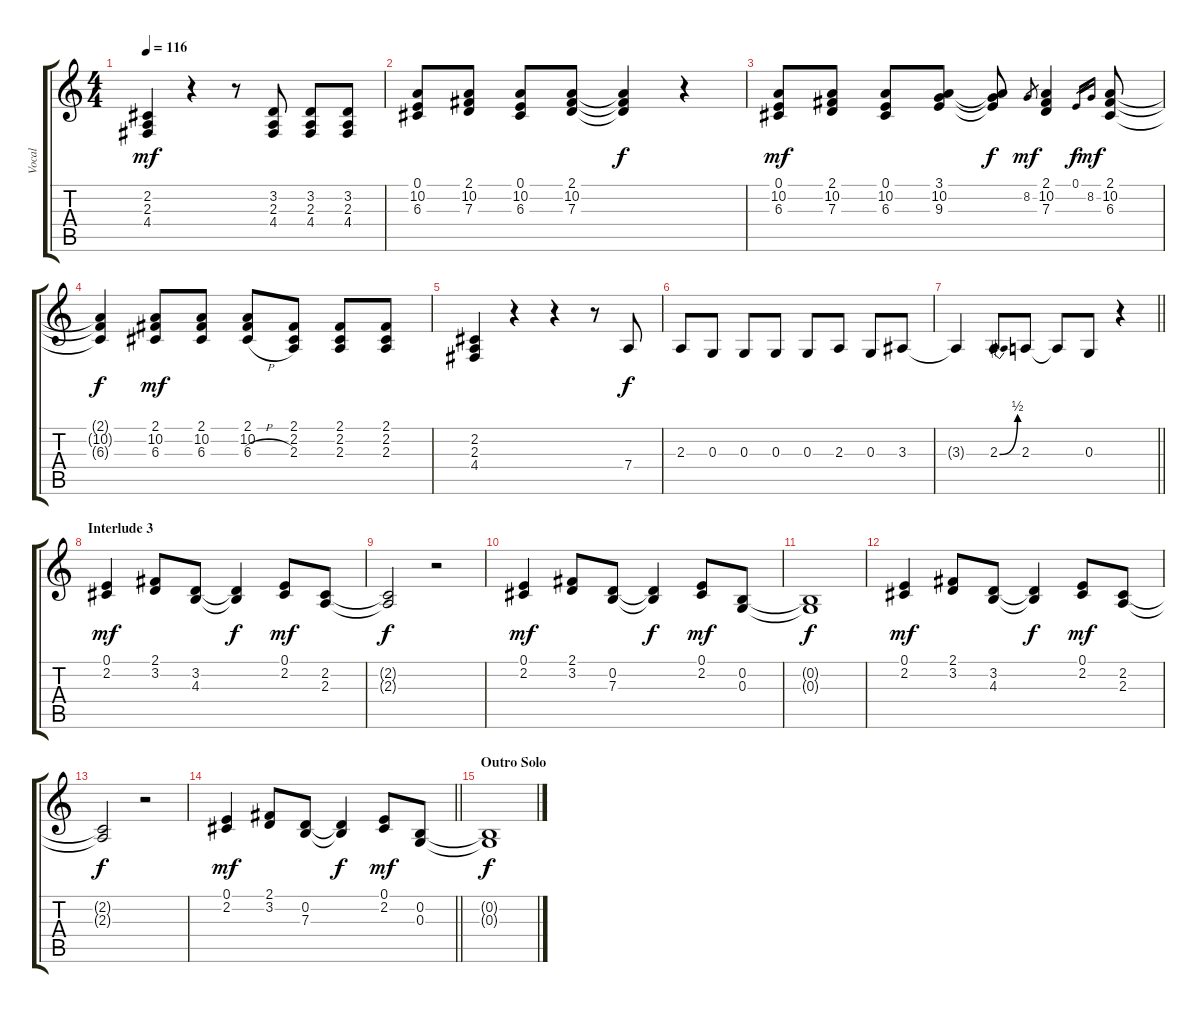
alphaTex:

\track ("Vocal" "Vocal") {instrument altosax}
\staff {score tabs}
\tuning (E4 B3 G3 D3 A2 E2) {hide}
\ts (4 4)
\tempo 116
\clef g2
\ks c
(2.2 2.3 4.4).4{dy mf} r.4 r.8 (3.2 2.3 4.4).8 (3.2 2.3 4.4).8 (3.2 2.3 4.4).8 |
(0.1 10.2 6.3).8 (2.1 10.2 7.3).8 (0.1 10.2 6.3).8 (2.1 10.2 7.3).8 (2.1{t} 10.2{t} 7.3{t}).4{dy f} r.4 |
(0.1 10.2 6.3).8{dy mf} (2.1 10.2 7.3).8 (0.1 10.2 6.3).8 (3.1 10.2 9.3).8 (3.1{t} 10.2{t} 9.3{t}).8{dy f} 8.2.8{gr dy mf} (2.1 10.2 7.3).4 0.1.16{gr dy f} 8.2.16{gr dy mf} (2.1 10.2 6.3).8 |
(2.1{t} 10.2{t} 6.3{t}).4{dy f} (2.1 10.2 6.3).8{dy mf} (2.1 10.2 6.3).8 (2.1 10.2 6.3{h}).8 (2.1 2.2 2.3).8 (2.1 2.2 2.3).8 (2.1 2.2 2.3).8 |
(2.2 2.3 4.4).4 r.4 r.4 r.8 7.4.8{dy f} |
2.3.8 0.3.8 0.3.8 0.3.8 0.3.8 2.3.8 0.3.8 3.3.8 |
\barLineRight lightlight
3.3{t}.4 2.3{be (bend 0 0 60 2)}.8 2.3.8 2.3{t}.8 0.3.8 r.4 |
\section ("" "Interlude 3")
(0.1 2.2).4{dy mf} (2.1 3.2).8 (3.2 4.3).8 (3.2{t} 4.3{t}).4{dy f} (0.1 2.2).8{dy mf} (2.2 2.3).8 |
(2.2{t} 2.3{t}).2{dy f} r.2 |
(0.1 2.2).4{dy mf} (2.1 3.2).8 (0.2 7.3).8 (0.2{t} 7.3{t}).4{dy f} (0.1 2.2).8{dy mf} (0.2 0.3).8 |
(0.2{t} 0.3{t}).1{dy f} |
(0.1 2.2).4{dy mf} (2.1 3.2).8 (3.2 4.3).8 (3.2{t} 4.3{t}).4{dy f} (0.1 2.2).8{dy mf} (2.2 2.3).8 |
(2.2{t} 2.3{t}).2{dy f} r.2 |
\barLineRight lightlight
(0.1 2.2).4{dy mf} (2.1 3.2).8 (0.2 7.3).8 (0.2{t} 7.3{t}).4{dy f} (0.1 2.2).8{dy mf} (0.2 0.3).8 |
\section ("" "Outro Solo")
(0.2{t} 0.3{t}).1{dy f}
